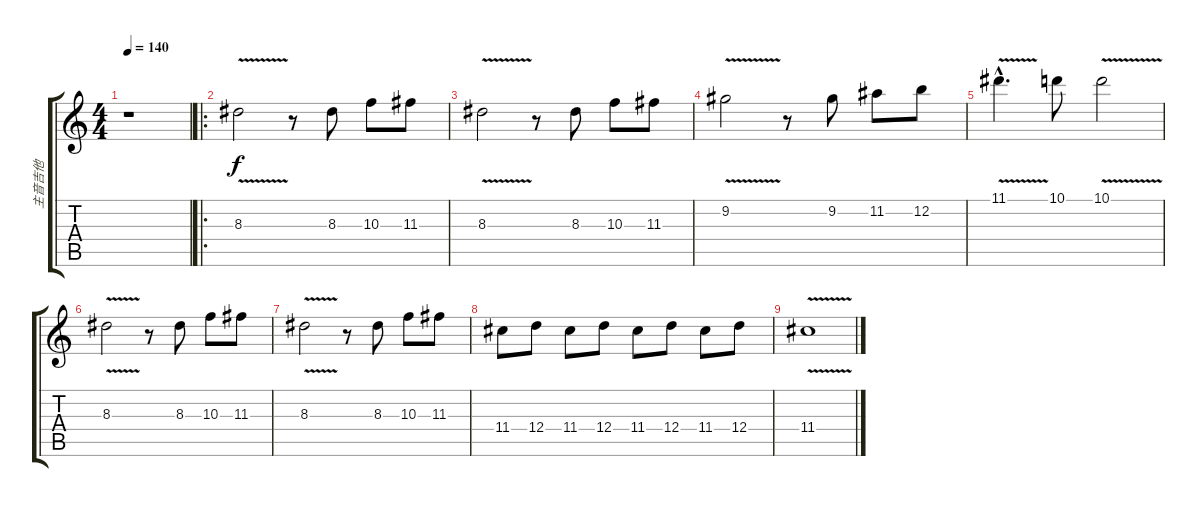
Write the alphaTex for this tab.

\track ("主音吉他" "主音吉他") {instrument overdrivenguitar}
\staff {score tabs}
\tuning (E4 B3 G3 D3 A2 E2) {hide}
\ts (4 4)
\tempo 140
\clef g2
\ks c
r.1{dy f instrument overdrivenguitar} |
\ro
8.3{v}.2 r.8 8.3.8 10.3.8 11.3.8 |
8.3{v}.2 r.8 8.3.8 10.3.8 11.3.8 |
9.2{v}.2 r.8 9.2.8 11.2.8 12.2.8 |
11.1{v hac}.4{d} 10.1.8 10.1{v}.2 |
8.3{v}.2 r.8 8.3.8 10.3.8 11.3.8 |
8.3{v}.2 r.8 8.3.8 10.3.8 11.3.8 |
11.4.8 12.4.8 11.4.8 12.4.8 11.4.8 12.4.8 11.4.8 12.4.8 |
11.4{v}.1
